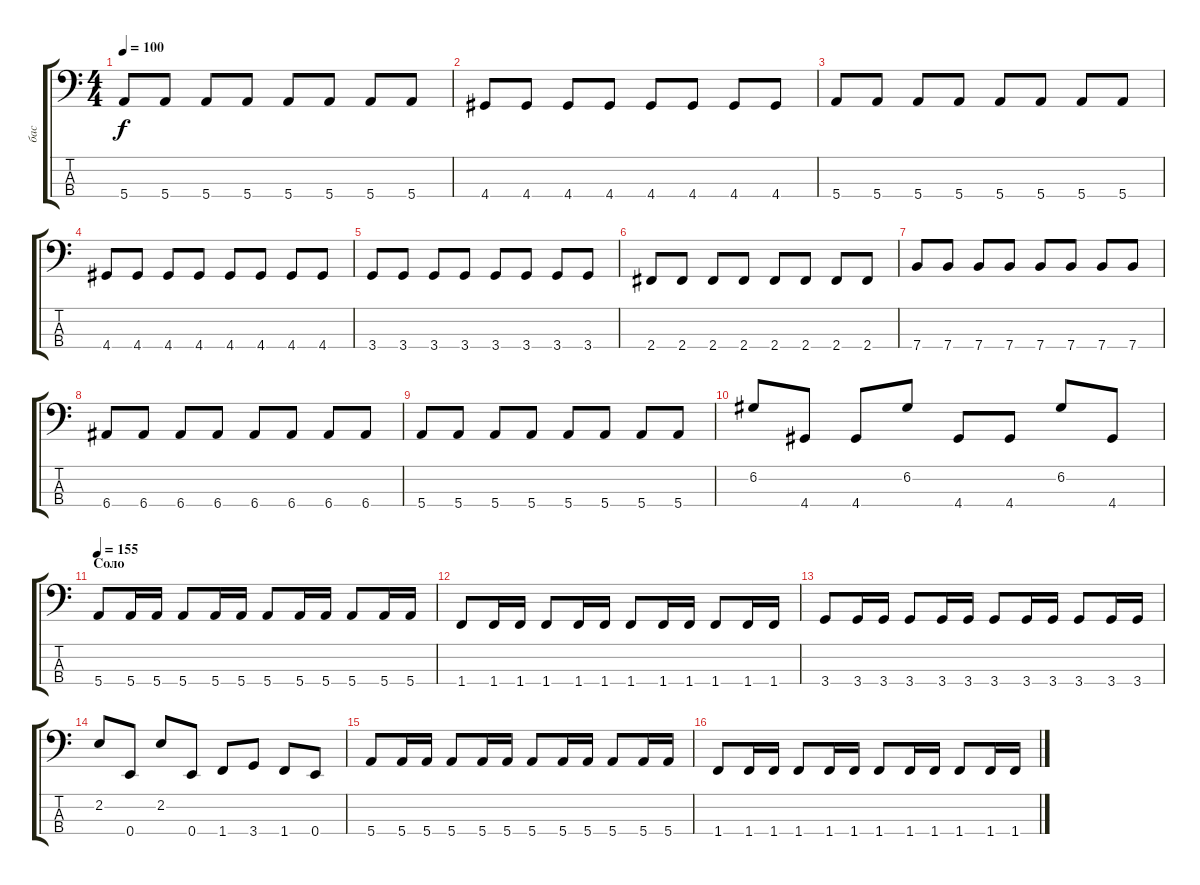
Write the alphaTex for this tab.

\track ("бас" "бас") {instrument electricbasspick}
\staff {score tabs}
\tuning (G2 D2 A1 E1) {hide}
\ts (4 4)
\tempo 100
\clef f4
\ks c
5.4.8{dy f} 5.4.8 5.4.8 5.4.8 5.4.8 5.4.8 5.4.8 5.4.8 |
4.4.8 4.4.8 4.4.8 4.4.8 4.4.8 4.4.8 4.4.8 4.4.8 |
5.4.8 5.4.8 5.4.8 5.4.8 5.4.8 5.4.8 5.4.8 5.4.8 |
4.4.8 4.4.8 4.4.8 4.4.8 4.4.8 4.4.8 4.4.8 4.4.8 |
3.4.8 3.4.8 3.4.8 3.4.8 3.4.8 3.4.8 3.4.8 3.4.8 |
2.4.8 2.4.8 2.4.8 2.4.8 2.4.8 2.4.8 2.4.8 2.4.8 |
7.4.8 7.4.8 7.4.8 7.4.8 7.4.8 7.4.8 7.4.8 7.4.8 |
6.4.8 6.4.8 6.4.8 6.4.8 6.4.8 6.4.8 6.4.8 6.4.8 |
5.4.8 5.4.8 5.4.8 5.4.8 5.4.8 5.4.8 5.4.8 5.4.8 |
6.2.8 4.4.8 4.4.8 6.2.8 4.4.8 4.4.8 6.2.8 4.4.8 |
\section ("" "Соло")
\tempo 155
5.4.8 5.4.16 5.4.16 5.4.8 5.4.16 5.4.16 5.4.8 5.4.16 5.4.16 5.4.8 5.4.16 5.4.16 |
1.4.8 1.4.16 1.4.16 1.4.8 1.4.16 1.4.16 1.4.8 1.4.16 1.4.16 1.4.8 1.4.16 1.4.16 |
3.4.8 3.4.16 3.4.16 3.4.8 3.4.16 3.4.16 3.4.8 3.4.16 3.4.16 3.4.8 3.4.16 3.4.16 |
2.2.8 0.4.8 2.2.8 0.4.8 1.4.8 3.4.8 1.4.8 0.4.8 |
5.4.8 5.4.16 5.4.16 5.4.8 5.4.16 5.4.16 5.4.8 5.4.16 5.4.16 5.4.8 5.4.16 5.4.16 |
1.4.8 1.4.16 1.4.16 1.4.8 1.4.16 1.4.16 1.4.8 1.4.16 1.4.16 1.4.8 1.4.16 1.4.16
